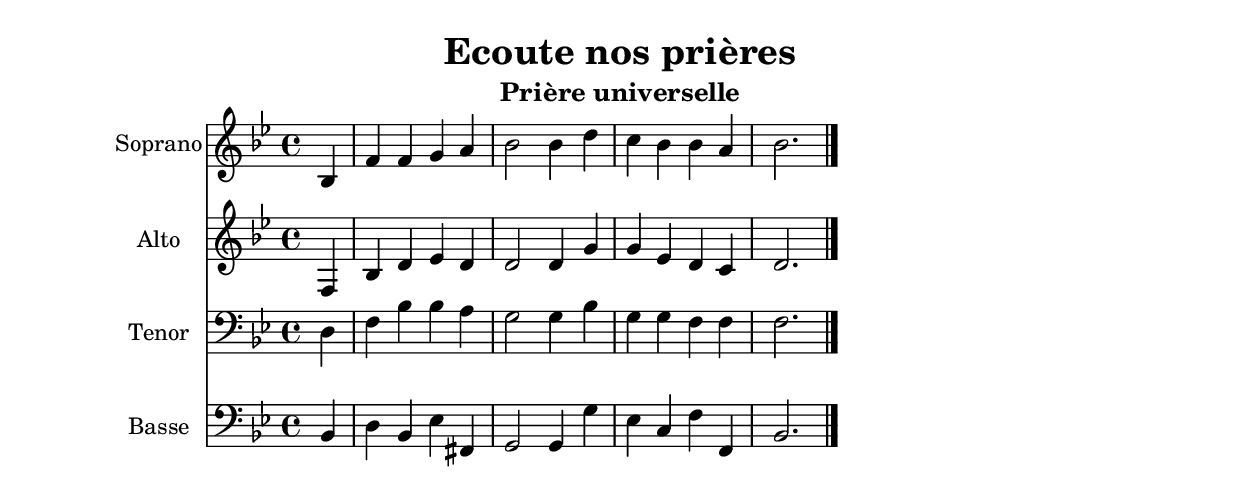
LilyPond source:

\version "2.22.1"
\language "italiano"

\header {
  title = "Ecoute nos prières"
  subtitle = "Prière universelle"
}

\include "Music.ly"

soprano = \new Staff \with {
  instrumentName = "Soprano"
  midiInstrument = "choir aahs"
} { \sopranoTrack }


alto = \new Staff \with {
  instrumentName = "Alto"
  midiInstrument = "choir aahs"
} { \altoTrack }

tenor = \new Staff \with {
  instrumentName = "Tenor"
  midiInstrument = "choir aahs"
} { \clef bass \tenorTrack }

bass = \new Staff \with {
  instrumentName = "Basse"
  midiInstrument = "choir aahs"
} {\clef bass \bassTrack }


\book{
  \paper {
    left-margin = 20\mm
    right-margin = 20\mm
    top-margin = 20\mm
    bottom-margin = 20\mm
  }
    
  \score{
    <<
      \soprano
      \alto
      \tenor
      \bass
    >>
    \layout { }
    \midi {
      \tempo 4=80
    }
  }
}
